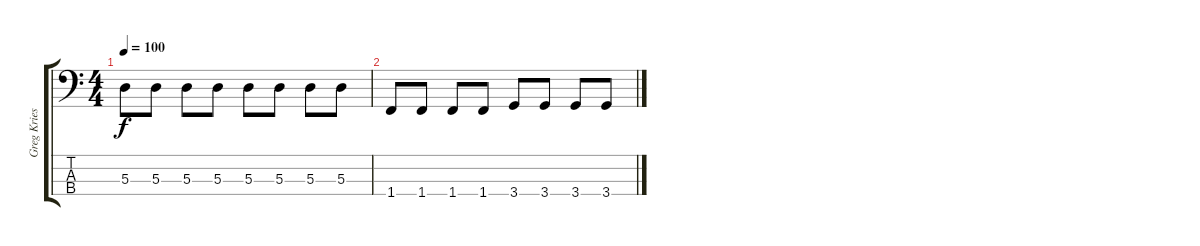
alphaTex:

\track ("Greg Kriesel - Bass" "Greg Kries") {instrument electricbasspick}
\staff {score tabs}
\tuning (G2 D2 A1 E1) {hide}
\ts (4 4)
\tempo 100
\clef f4
\ks c
5.3.8{dy f} 5.3.8 5.3.8 5.3.8 5.3.8 5.3.8 5.3.8 5.3.8 |
1.4.8 1.4.8 1.4.8 1.4.8 3.4.8 3.4.8 3.4.8 3.4.8
